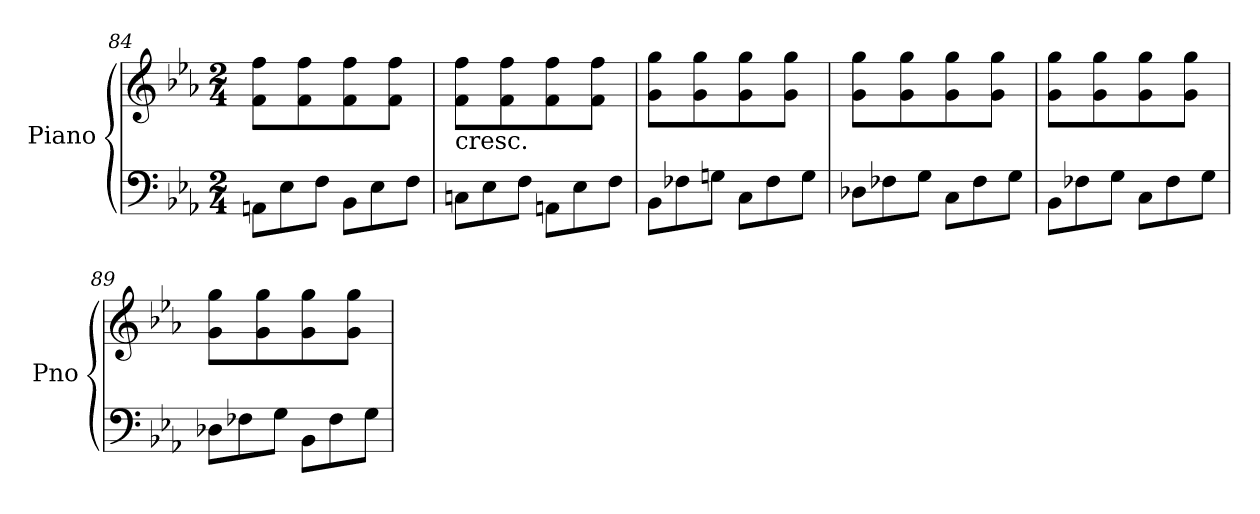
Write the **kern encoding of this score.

**kern	**kern
*part1	*part1
*staff2	*staff1
*I"Piano	*
*I'Pno	*
*clefF4	*clefG2
*k[b-e-a-]	*k[b-e-a-]
*E-:	*E-:
*M2/4	*M2/4
*Xtuplet	*
=84	=84
12AAn\L	8f\ 8ff\L
12E-\	.
.	8f\ 8ff\
12F\J	.
12BB-\L	8f\ 8ff\
12E-\	.
.	8f\ 8ff\J
12F\J	.
=85	=85
!	!LO:TX:b:t=cresc.
12Cn\L	8f\ 8ff\L
12E-\	.
.	8f\ 8ff\
12F\J	.
12AAn\L	8f\ 8ff\
12E-\	.
.	8f\ 8ff\J
12F\J	.
=86	=86
12BB-\L	8g\ 8gg\L
12F-X\	.
.	8g\ 8gg\
12Gn\J	.
12C\L	8g\ 8gg\
12F-\	.
.	8g\ 8gg\J
12G\J	.
=87	=87
12D-X\L	8g\ 8gg\L
12F-X\	.
.	8g\ 8gg\
12G\J	.
12C\L	8g\ 8gg\
12F-\	.
.	8g\ 8gg\J
12G\J	.
=88	=88
12BB-\L	8g\ 8gg\L
12F-X\	.
.	8g\ 8gg\
12G\J	.
12C\L	8g\ 8gg\
12F-\	.
.	8g\ 8gg\J
12G\J	.
!!LO:LB:g=z
=89	=89
12D-X\L	8g\ 8gg\L
12F-X\	.
.	8g\ 8gg\
12G\J	.
12BB-\L	8g\ 8gg\
12F-\	.
.	8g\ 8gg\J
12G\J	.
=	=
*-	*-
